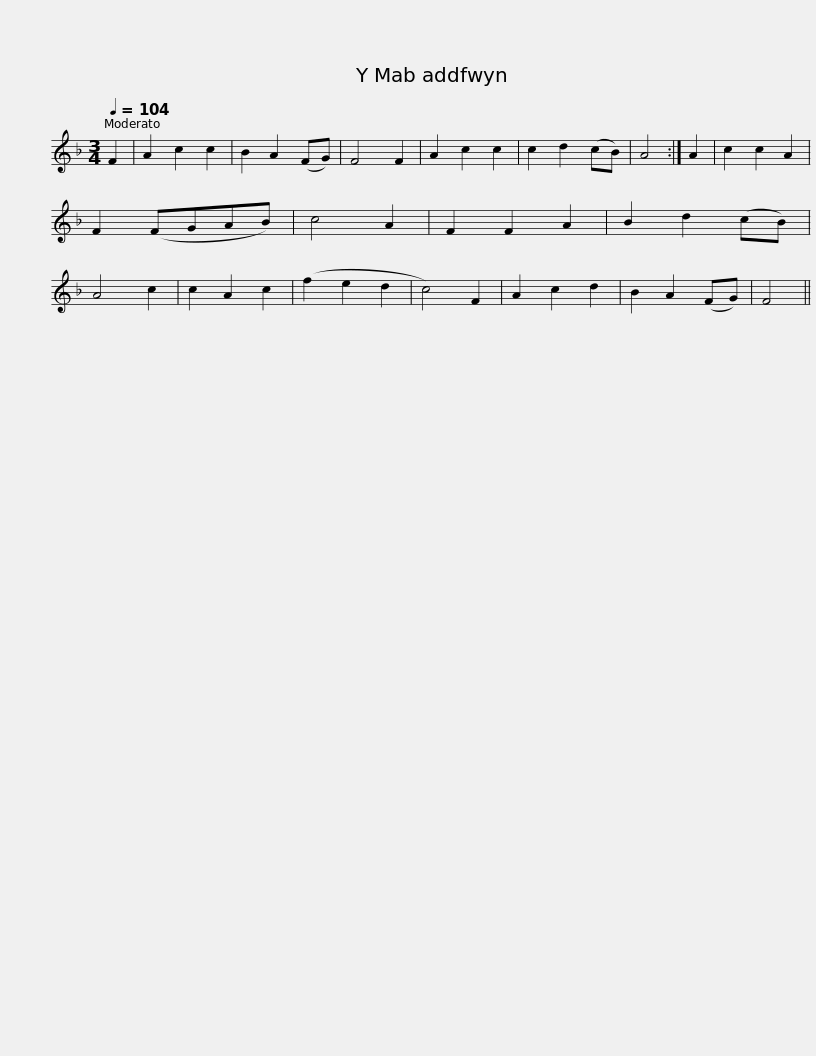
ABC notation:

X:1
L:1/8
Q:1/4=104
M:3/4
I:linebreak $
K:F
V:1 treble
V:1
 F2 | A2 c2 c2 | B2 A2 (FG) | F4 F2 | A2 c2 c2 | %5
 c2 d2 (cB) | A4 :| A2 | c2 c2 A2 | F2 (FGAB) | %10
 c4 A2 | F2 F2 A2 | B2 d2 (cB) |$ A4 c2 | c2 A2 c2 | %15
 (f2 e2 d2 | c4) F2 | A2 c2 d2 | B2 A2 (FG) | F4 || %20
